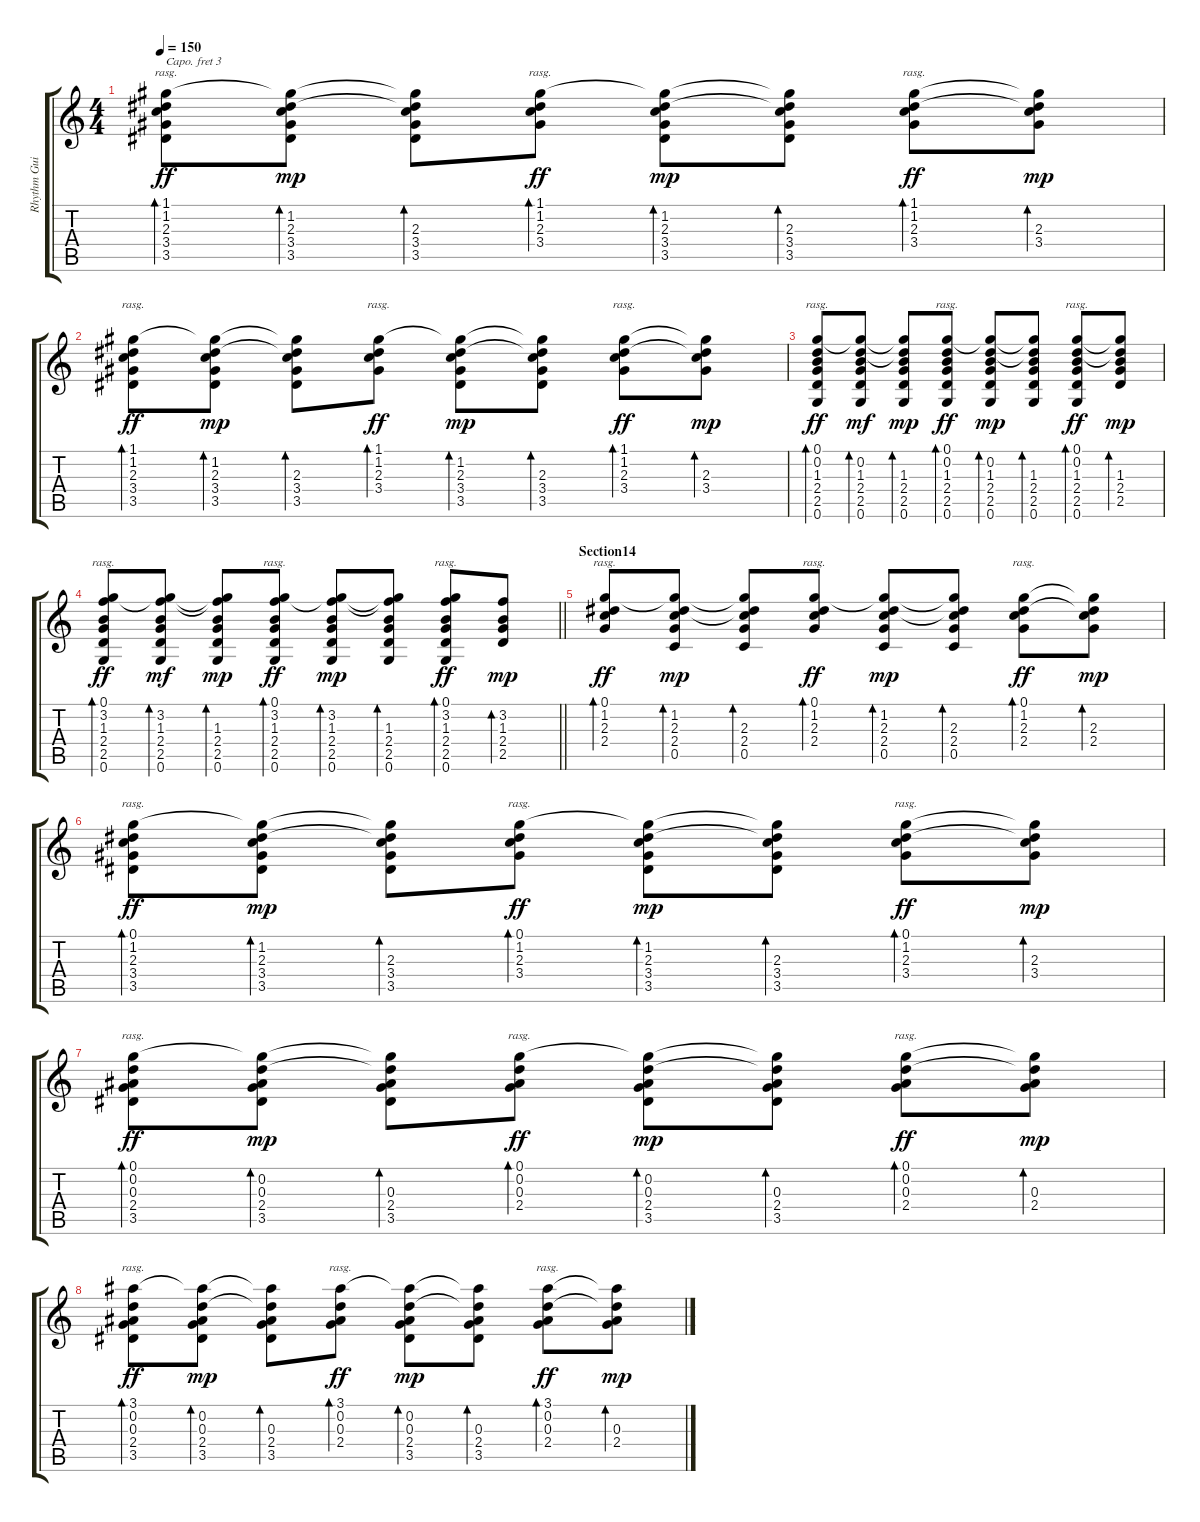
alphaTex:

\track ("Rhythm Guitar 2" "Rhythm Gui") {instrument acousticguitarnylon}
\staff {score tabs}
\capo 3
\tuning (E4 B3 G3 D3 A2 E2) {hide}
\ts (4 4)
\tempo 150
\clef g2
\ks c
(1.1 1.2 2.3 3.4 3.5).8{bd 480 rasg ii dy ff} (1.1{t} 1.2 2.3 3.4 3.5).8{bd 60 dy mp} (1.1{t} 1.2{t} 2.3 3.4 3.5).8{bd 60} (1.1 1.2 2.3 3.4).8{bd 480 rasg ii dy ff} (1.1{t} 1.2 2.3 3.4 3.5).8{bd 60 dy mp} (1.1{t} 1.2{t} 2.3 3.4 3.5).8{bd 60} (1.1 1.2 2.3 3.4).8{bd 480 rasg ii dy ff} (1.1{t} 1.2{t} 2.3 3.4).8{bd 60 dy mp} |
(1.1 1.2 2.3 3.4 3.5).8{bd 480 rasg ii dy ff} (1.1{t} 1.2 2.3 3.4 3.5).8{bd 60 dy mp} (1.1{t} 1.2{t} 2.3 3.4 3.5).8{bd 60} (1.1 1.2 2.3 3.4).8{bd 480 rasg ii dy ff} (1.1{t} 1.2 2.3 3.4 3.5).8{bd 60 dy mp} (1.1{t} 1.2{t} 2.3 3.4 3.5).8{bd 60} (1.1 1.2 2.3 3.4).8{bd 480 rasg ii dy ff} (1.1{t} 1.2{t} 2.3 3.4).8{bd 60 dy mp} |
(0.1 0.2 1.3 2.4 2.5 0.6).8{bd 480 rasg ii dy ff} (0.1{t} 0.2 1.3 2.4 2.5 0.6).8{bd 60 dy mf} (0.1{t} 0.2{t} 1.3 2.4 2.5 0.6).8{bd 60 dy mp} (0.1 0.2 1.3 2.4 2.5 0.6).8{bd 120 rasg ii dy ff} (0.1{t} 0.2 1.3 2.4 2.5 0.6).8{bd 60 dy mp} (0.1{t} 0.2{t} 1.3 2.4 2.5 0.6).8{bd 60} (0.1 0.2 1.3 2.4 2.5 0.6).8{bd 120 rasg ii dy ff} (0.1{t} 0.2{t} 1.3 2.4 2.5).8{bd 120 dy mp} |
\barLineRight lightlight
(0.1 3.2 1.3 2.4 2.5 0.6).8{bd 480 rasg ii dy ff} (0.1{t} 3.2 1.3 2.4 2.5 0.6).8{bd 60 dy mf} (0.1{t} 3.2{t} 1.3 2.4 2.5 0.6).8{bd 60 dy mp} (0.1 3.2 1.3 2.4 2.5 0.6).8{bd 120 rasg ii dy ff} (0.1{t} 3.2 1.3 2.4 2.5 0.6).8{bd 60 dy mp} (0.1{t} 3.2{t} 1.3 2.4 2.5 0.6).8{bd 60} (0.1 3.2 1.3 2.4 2.5 0.6).8{bd 120 rasg ii dy ff} (3.2 1.3 2.4 2.5).8{bd 480 dy mp} |
\section ("" "Section14")
(0.1 1.2 2.3 2.4).8{bd 480 rasg ii dy ff} (0.1{t} 1.2 2.3 2.4 0.5).8{bd 60 dy mp} (0.1{t} 1.2{t} 2.3 2.4 0.5).8{bd 60} (0.1 1.2 2.3 2.4).8{bd 480 rasg ii dy ff} (0.1{t} 1.2 2.3 2.4 0.5).8{bd 60 dy mp} (0.1{t} 1.2{t} 2.3 2.4 0.5).8{bd 60} (0.1 1.2 2.3 2.4).8{bd 480 rasg ii dy ff} (0.1{t} 1.2{t} 2.3 2.4).8{bd 60 dy mp} |
(0.1 1.2 2.3 3.4 3.5).8{bd 480 rasg ii dy ff} (0.1{t} 1.2 2.3 3.4 3.5).8{bd 60 dy mp} (0.1{t} 1.2{t} 2.3 3.4 3.5).8{bd 60} (0.1 1.2 2.3 3.4).8{bd 480 rasg ii dy ff} (0.1{t} 1.2 2.3 3.4 3.5).8{bd 60 dy mp} (0.1{t} 1.2{t} 2.3 3.4 3.5).8{bd 60} (0.1 1.2 2.3 3.4).8{bd 480 rasg ii dy ff} (0.1{t} 1.2{t} 2.3 3.4).8{bd 60 dy mp} |
(0.1 0.2 0.3 2.4 3.5).8{bd 480 rasg ii dy ff} (0.1{t} 0.2 0.3 2.4 3.5).8{bd 60 dy mp} (0.1{t} 0.2{t} 0.3 2.4 3.5).8{bd 60} (0.1 0.2 0.3 2.4).8{bd 480 rasg ii dy ff} (0.1{t} 0.2 0.3 2.4 3.5).8{bd 60 dy mp} (0.1{t} 0.2{t} 0.3 2.4 3.5).8{bd 60} (0.1 0.2 0.3 2.4).8{bd 480 rasg ii dy ff} (0.1{t} 0.2{t} 0.3 2.4).8{bd 60 dy mp} |
(3.1 0.2 0.3 2.4 3.5).8{bd 480 rasg ii dy ff} (3.1{t} 0.2 0.3 2.4 3.5).8{bd 60 dy mp} (3.1{t} 0.2{t} 0.3 2.4 3.5).8{bd 60} (3.1 0.2 0.3 2.4).8{bd 480 rasg ii dy ff} (3.1{t} 0.2 0.3 2.4 3.5).8{bd 60 dy mp} (3.1{t} 0.2{t} 0.3 2.4 3.5).8{bd 60} (3.1 0.2 0.3 2.4).8{bd 480 rasg ii dy ff} (3.1{t} 0.2{t} 0.3 2.4).8{bd 60 dy mp}
